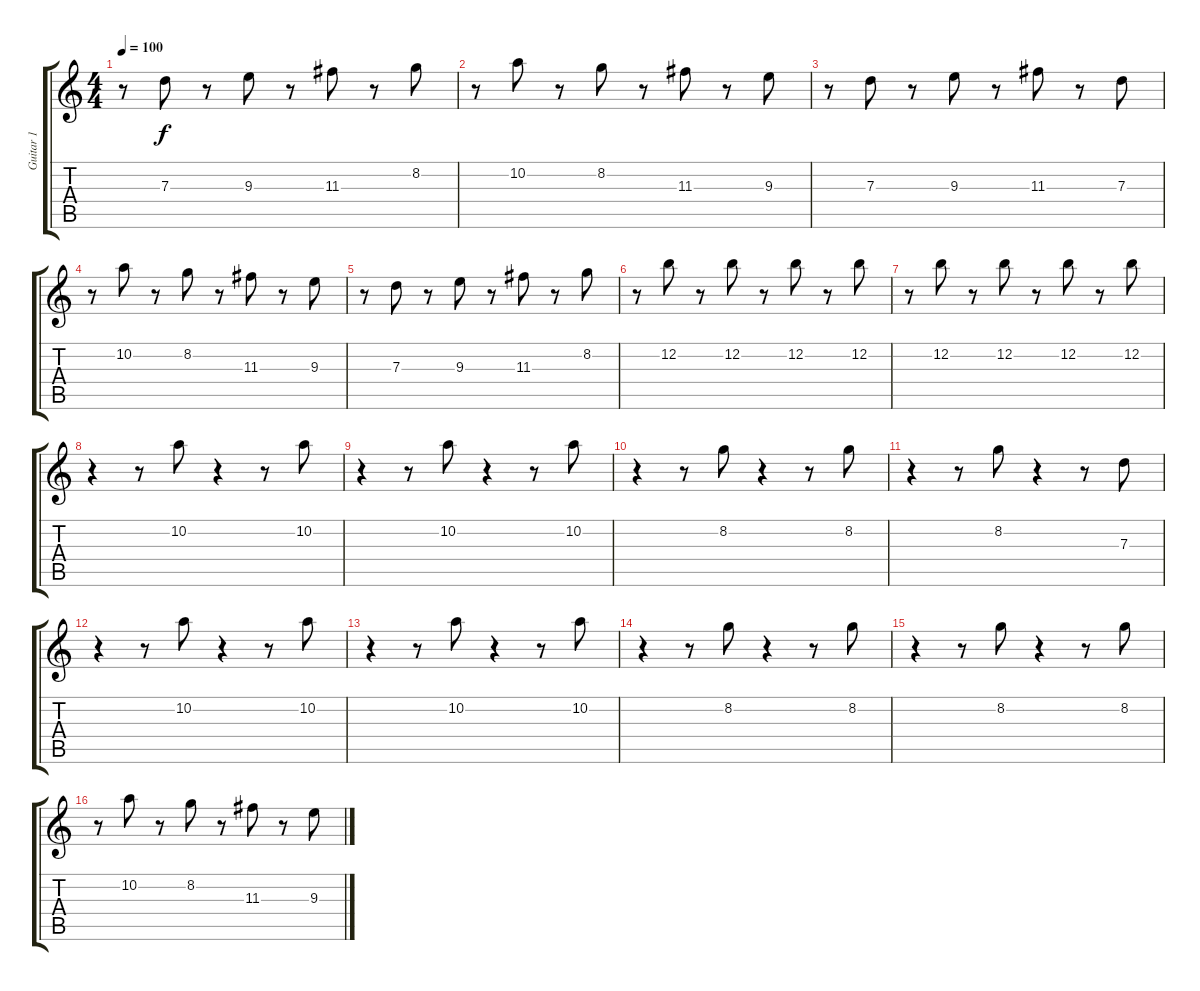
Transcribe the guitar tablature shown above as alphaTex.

\track ("Guitar 1" "Guitar 1") {instrument acousticguitarsteel}
\staff {score tabs}
\tuning (E4 B3 G3 D3 A2 E2) {hide}
\ts (4 4)
\tempo 100
\clef g2
\ks c
r.8{dy f} 7.3.8 r.8 9.3.8 r.8 11.3.8 r.8 8.2.8 |
r.8 10.2.8 r.8 8.2.8 r.8 11.3.8 r.8 9.3.8 |
r.8 7.3.8 r.8 9.3.8 r.8 11.3.8 r.8 7.3.8 |
r.8 10.2.8 r.8 8.2.8 r.8 11.3.8 r.8 9.3.8 |
r.8 7.3.8 r.8 9.3.8 r.8 11.3.8 r.8 8.2.8 |
r.8 12.2.8 r.8 12.2.8 r.8 12.2.8 r.8 12.2.8 |
r.8 12.2.8 r.8 12.2.8 r.8 12.2.8 r.8 12.2.8 |
r.4 r.8 10.2.8 r.4 r.8 10.2.8 |
r.4 r.8 10.2.8 r.4 r.8 10.2.8 |
r.4 r.8 8.2.8 r.4 r.8 8.2.8 |
r.4 r.8 8.2.8 r.4 r.8 7.3.8 |
r.4 r.8 10.2.8 r.4 r.8 10.2.8 |
r.4 r.8 10.2.8 r.4 r.8 10.2.8 |
r.4 r.8 8.2.8 r.4 r.8 8.2.8 |
r.4 r.8 8.2.8 r.4 r.8 8.2.8 |
r.8 10.2.8 r.8 8.2.8 r.8 11.3.8 r.8 9.3.8
